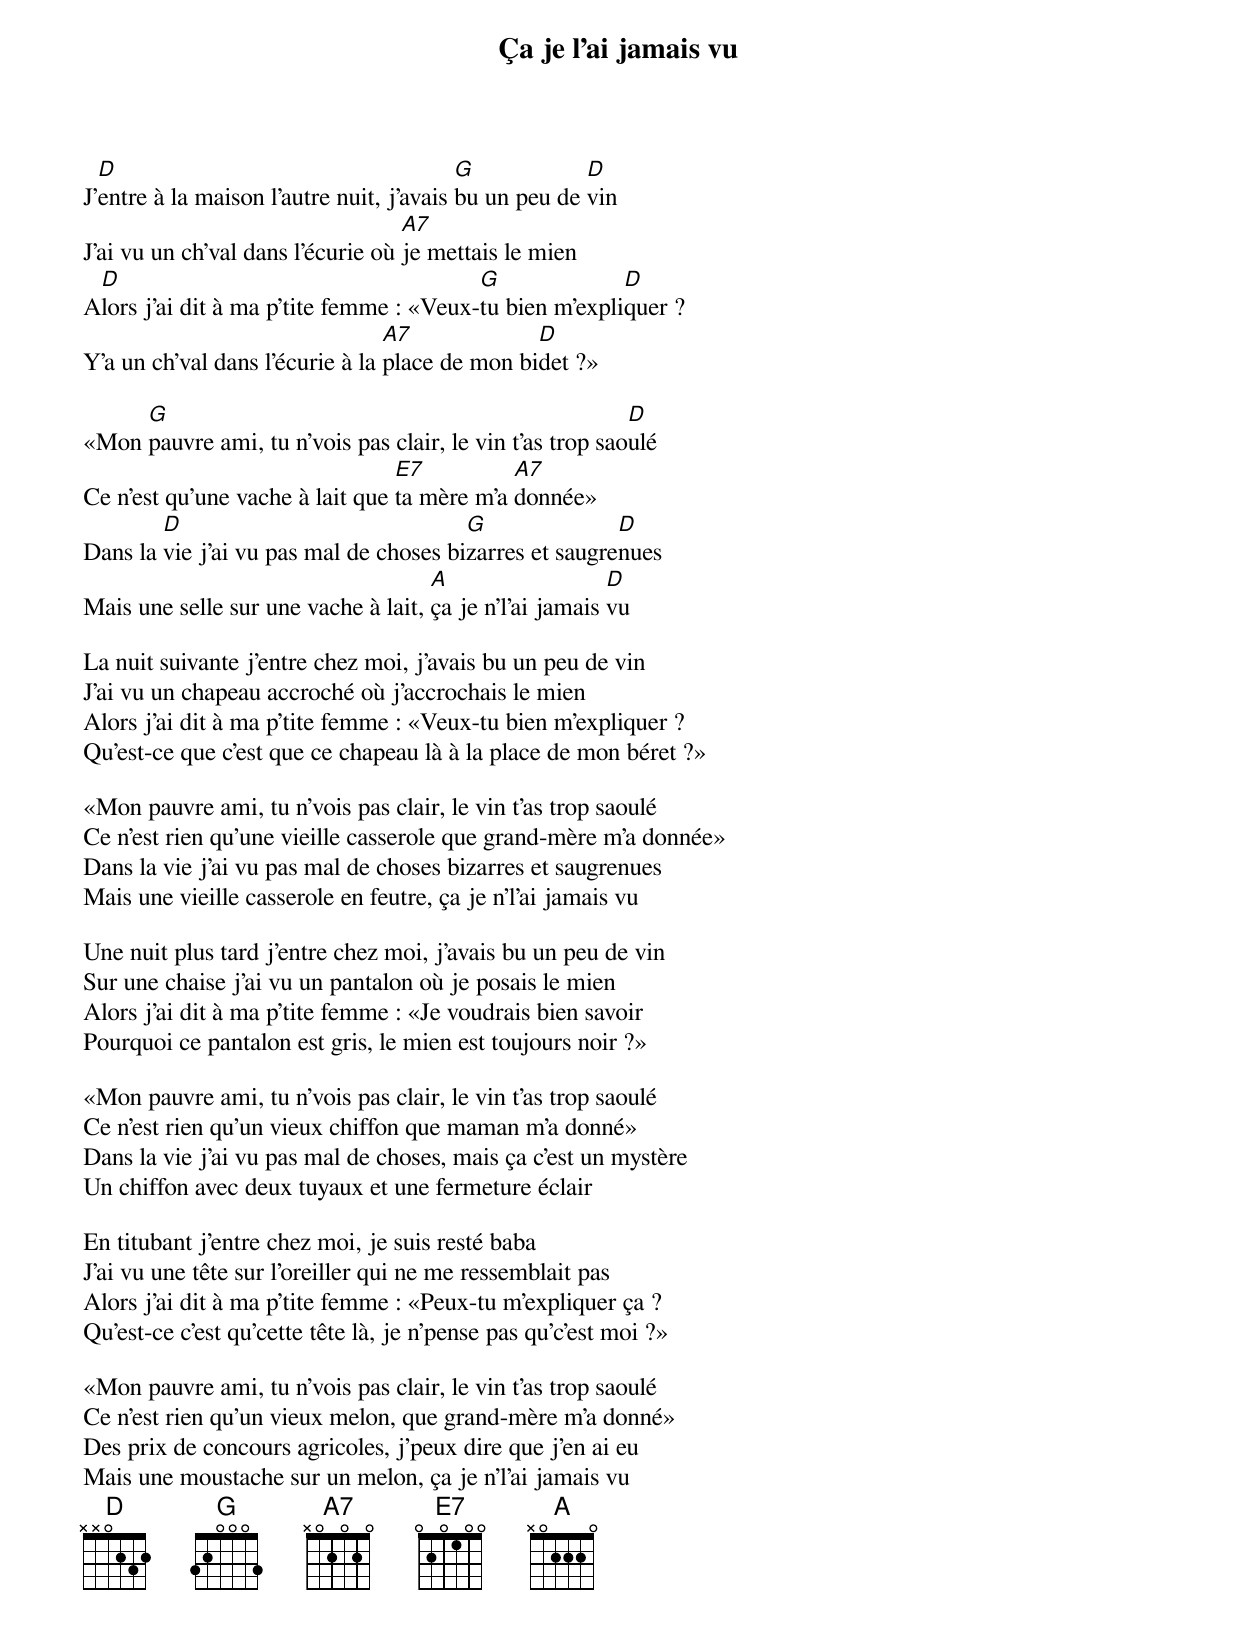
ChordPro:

{title: Ça je l'ai jamais vu}
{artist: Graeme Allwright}
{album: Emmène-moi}
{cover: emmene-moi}
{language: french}
{columns: 1}
{define: D frets X X 0 2 3 2}
{define: G frets 3 2 0 0 0 3}
{define: A7 frets X 0 2 0 2 0}
{define: E7 frets 0 2 0 1 0 0}
{define: A frets X 0 2 2 2 0}

J'[D]entre à la maison l'autre nuit, j'avais [G]bu un peu de [D]vin
J'ai vu un ch'val dans l'écurie où [A7]je mettais le mien
A[D]lors j'ai dit à ma p'tite femme : «Veux-[G]tu bien m'expli[D]quer ?
Y'a un ch'val dans l'écurie à la [A7]place de mon bi[D]det ?»

«Mon [G]pauvre ami, tu n'vois pas clair, le vin t'as trop sao[D]ulé
Ce n'est qu'une vache à lait que [E7]ta mère m'a [A7]donnée»
Dans la [D]vie j'ai vu pas mal de choses bi[G]zarres et saugre[D]nues
Mais une selle sur une vache à lait, [A]ça je n'l'ai jamais [D]vu

La nuit suivante j'entre chez moi, j'avais bu un peu de vin
J'ai vu un chapeau accroché où j'accrochais le mien
Alors j'ai dit à ma p'tite femme : «Veux-tu bien m'expliquer ?
Qu'est-ce que c'est que ce chapeau là à la place de mon béret ?»

«Mon pauvre ami, tu n'vois pas clair, le vin t'as trop saoulé
Ce n'est rien qu'une vieille casserole que grand-mère m'a donnée»
Dans la vie j'ai vu pas mal de choses bizarres et saugrenues
Mais une vieille casserole en feutre, ça je n'l'ai jamais vu

Une nuit plus tard j'entre chez moi, j'avais bu un peu de vin
Sur une chaise j'ai vu un pantalon où je posais le mien
Alors j'ai dit à ma p'tite femme : «Je voudrais bien savoir
Pourquoi ce pantalon est gris, le mien est toujours noir ?»

«Mon pauvre ami, tu n'vois pas clair, le vin t'as trop saoulé
Ce n'est rien qu'un vieux chiffon que maman m'a donné»
Dans la vie j'ai vu pas mal de choses, mais ça c'est un mystère
Un chiffon avec deux tuyaux et une fermeture éclair

En titubant j'entre chez moi, je suis resté baba
J'ai vu une tête sur l'oreiller qui ne me ressemblait pas
Alors j'ai dit à ma p'tite femme : «Peux-tu m'expliquer ça ?
Qu'est-ce c'est qu'cette tête là, je n'pense pas qu'c'est moi ?»

«Mon pauvre ami, tu n'vois pas clair, le vin t'as trop saoulé
Ce n'est rien qu'un vieux melon, que grand-mère m'a donné»
Des prix de concours agricoles, j'peux dire que j'en ai eu
Mais une moustache sur un melon, ça je n'l'ai jamais vu
